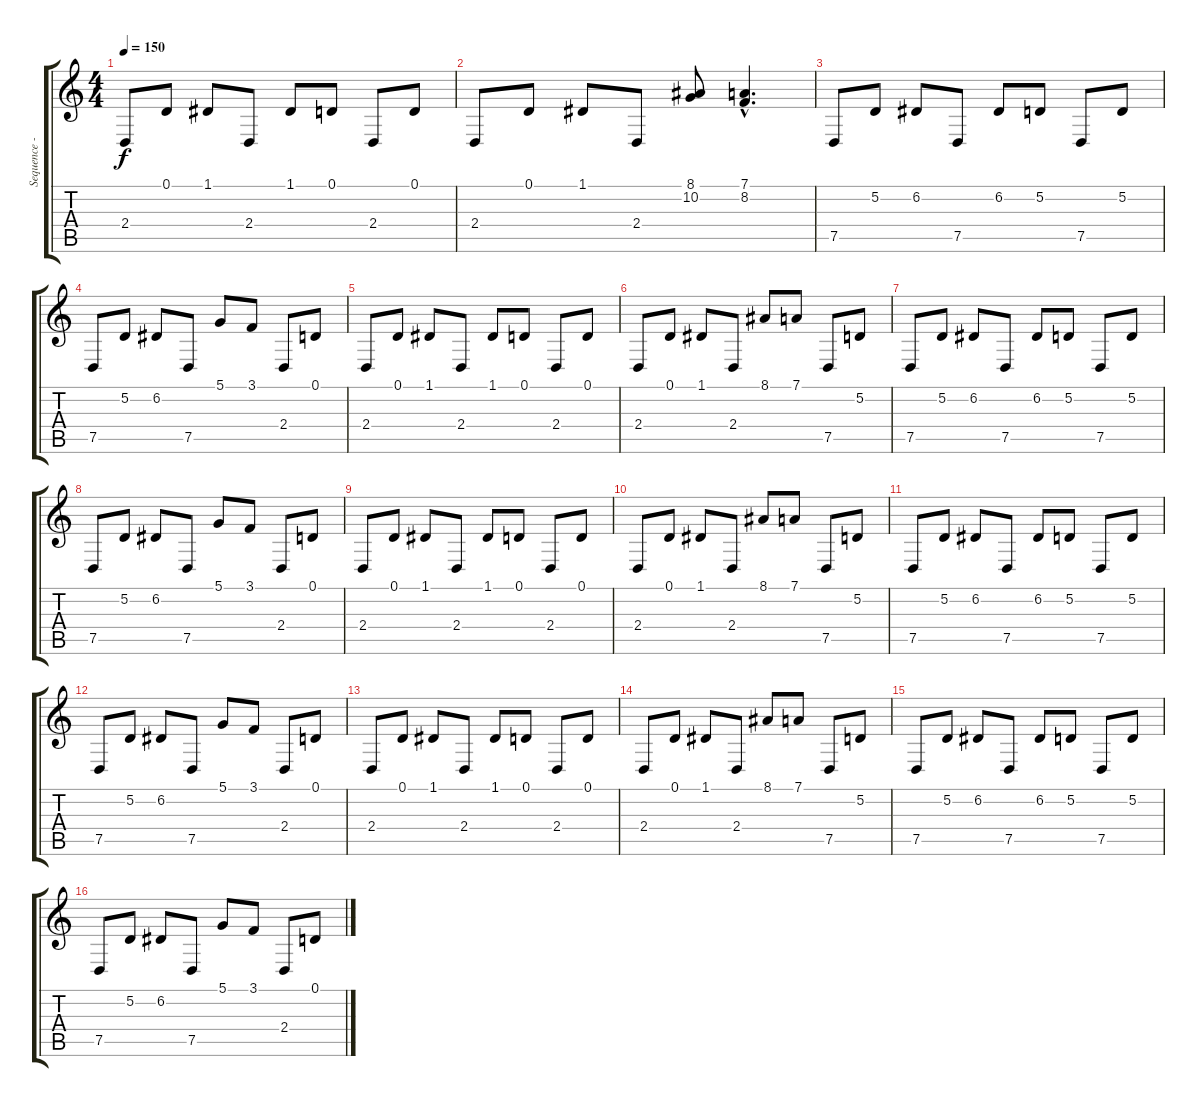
\track ("Sequence - sequonitron (MIDI)" "Sequence -") {instrument pad1newage}
\staff {score tabs}
\tuning (D4 A3 F3 C3 G2 D2) {hide}
\ts (4 4)
\tempo 150
\clef g2
\ks c
2.4.8{dy f} 0.1.8 1.1.8 2.4.8 1.1.8 0.1.8 2.4.8 0.1.8 |
2.4.8 0.1.8 1.1.8 2.4.8 (8.1 10.2).8 (7.1{hac} 8.2{hac}).4{d} |
7.5.8 5.2.8 6.2.8 7.5.8 6.2.8 5.2.8 7.5.8 5.2.8 |
7.5.8 5.2.8 6.2.8 7.5.8 5.1.8 3.1.8 2.4.8 0.1.8 |
2.4.8 0.1.8 1.1.8 2.4.8 1.1.8 0.1.8 2.4.8 0.1.8 |
2.4.8 0.1.8 1.1.8 2.4.8 8.1.8 7.1.8 7.5.8 5.2.8 |
7.5.8 5.2.8 6.2.8 7.5.8 6.2.8 5.2.8 7.5.8 5.2.8 |
7.5.8 5.2.8 6.2.8 7.5.8 5.1.8 3.1.8 2.4.8 0.1.8 |
2.4.8 0.1.8 1.1.8 2.4.8 1.1.8 0.1.8 2.4.8 0.1.8 |
2.4.8 0.1.8 1.1.8 2.4.8 8.1.8 7.1.8 7.5.8 5.2.8 |
7.5.8 5.2.8 6.2.8 7.5.8 6.2.8 5.2.8 7.5.8 5.2.8 |
7.5.8 5.2.8 6.2.8 7.5.8 5.1.8 3.1.8 2.4.8 0.1.8 |
2.4.8 0.1.8 1.1.8 2.4.8 1.1.8 0.1.8 2.4.8 0.1.8 |
2.4.8 0.1.8 1.1.8 2.4.8 8.1.8 7.1.8 7.5.8 5.2.8 |
7.5.8 5.2.8 6.2.8 7.5.8 6.2.8 5.2.8 7.5.8 5.2.8 |
7.5.8 5.2.8 6.2.8 7.5.8 5.1.8 3.1.8 2.4.8 0.1.8
